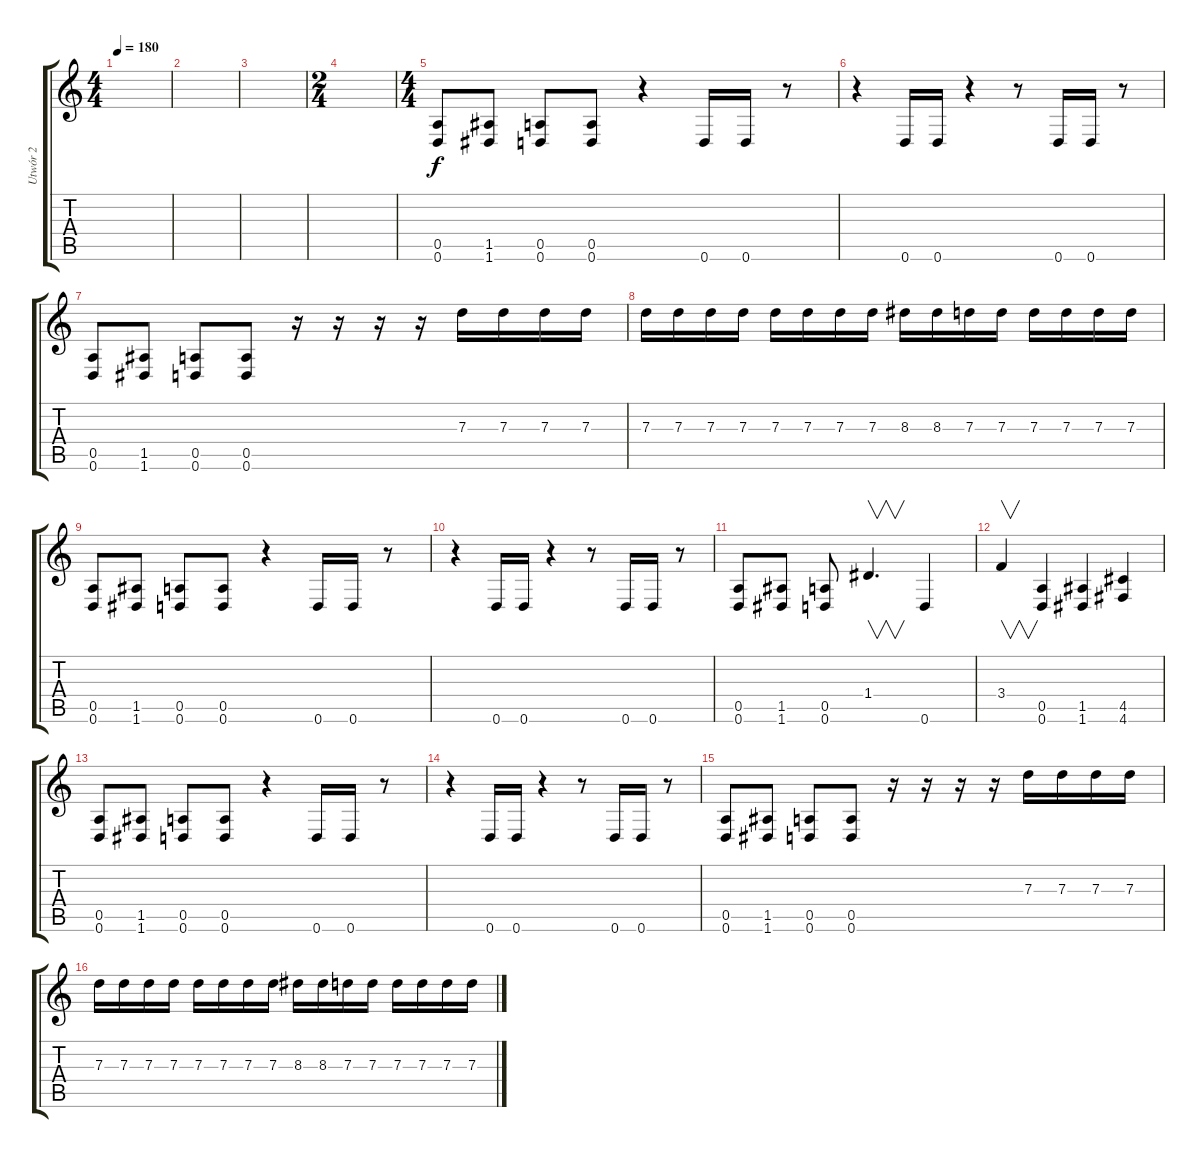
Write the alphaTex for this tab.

\track ("Utwór 2" "Utwór 2") {instrument distortionguitar}
\staff {score tabs}
\tuning (E4 B3 G3 D3 A2 D2) {hide}
\ts (4 4)
\tempo 180
\clef g2
\ks c
|
|
|
\ts (2 4)
|
\ts (4 4)
(0.5 0.6).8 (1.5 1.6).8 (0.5 0.6).8 (0.5 0.6).8 r.4 0.6.16 0.6.16 r.8 |
r.4 0.6.16 0.6.16 r.4 r.8 0.6.16 0.6.16 r.8 |
(0.5 0.6).8 (1.5 1.6).8 (0.5 0.6).8 (0.5 0.6).8 r.16 r.16 r.16 r.16 7.3.16 7.3.16 7.3.16 7.3.16 |
7.3.16 7.3.16 7.3.16 7.3.16 7.3.16 7.3.16 7.3.16 7.3.16 8.3.16 8.3.16 7.3.16 7.3.16 7.3.16 7.3.16 7.3.16 7.3.16 |
(0.5 0.6).8 (1.5 1.6).8 (0.5 0.6).8 (0.5 0.6).8 r.4 0.6.16 0.6.16 r.8 |
r.4 0.6.16 0.6.16 r.4 r.8 0.6.16 0.6.16 r.8 |
(0.5 0.6).8 (1.5 1.6).8 (0.5 0.6).8 1.4.4{v d} 0.6.4 |
3.4.4{v} (0.5 0.6).4 (1.5 1.6).4 (4.5 4.6).4 |
(0.5 0.6).8 (1.5 1.6).8 (0.5 0.6).8 (0.5 0.6).8 r.4 0.6.16 0.6.16 r.8 |
r.4 0.6.16 0.6.16 r.4 r.8 0.6.16 0.6.16 r.8 |
(0.5 0.6).8 (1.5 1.6).8 (0.5 0.6).8 (0.5 0.6).8 r.16 r.16 r.16 r.16 7.3.16 7.3.16 7.3.16 7.3.16 |
7.3.16 7.3.16 7.3.16 7.3.16 7.3.16 7.3.16 7.3.16 7.3.16 8.3.16 8.3.16 7.3.16 7.3.16 7.3.16 7.3.16 7.3.16 7.3.16
